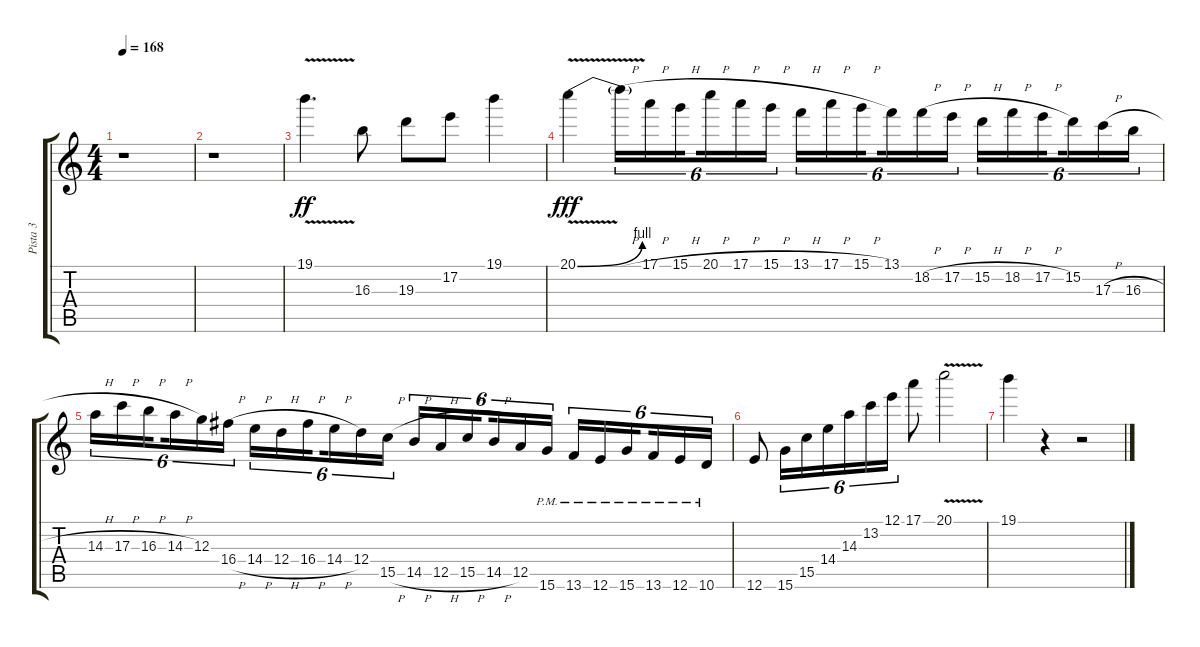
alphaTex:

\track ("Pista 3" "Pista 3") {instrument overdrivenguitar}
\staff {score tabs}
\tuning (E4 B3 G3 D3 A2 E2) {hide}
\ts (4 4)
\tempo 168
\clef g2
\ks c
r.1{dy ff} |
r.1 |
19.1{v}.4{d} 16.3.8 19.3.8 17.2.8 19.1.4 |
20.1{be (bend 0 0 60 4) v}.4{dy fff} 20.1{h t}.16{tu (6 4)} 17.1{h}.16{tu (6 4)} 15.1{h}.16{tu (6 4) beam splitsecondary} 20.1{h}.16{tu (6 4)} 17.1{h}.16{tu (6 4)} 15.1{h}.16{tu (6 4)} 13.1{h}.16{tu (6 4)} 17.1{h}.16{tu (6 4)} 15.1{h}.16{tu (6 4) beam splitsecondary} 13.1.16{tu (6 4)} 18.2{h}.16{tu (6 4)} 17.2{h}.16{tu (6 4)} 15.2{h}.16{tu (6 4)} 18.2{h}.16{tu (6 4)} 17.2{h}.16{tu (6 4) beam splitsecondary} 15.2.16{tu (6 4)} 17.3{h}.16{tu (6 4)} 16.3{h}.16{tu (6 4)} |
14.3{h}.16{tu (6 4)} 17.3{h}.16{tu (6 4)} 16.3{h}.16{tu (6 4) beam splitsecondary} 14.3{h}.16{tu (6 4)} 12.3.16{tu (6 4)} 16.4{h}.16{tu (6 4)} 14.4{h}.16{tu (6 4)} 12.4{h}.16{tu (6 4)} 16.4{h}.16{tu (6 4) beam splitsecondary} 14.4{h}.16{tu (6 4)} 12.4.16{tu (6 4)} 15.5{h}.16{tu (6 4)} 14.5{h}.16{tu (6 4)} 12.5{h}.16{tu (6 4)} 15.5{h}.16{tu (6 4) beam splitsecondary} 14.5{h}.16{tu (6 4)} 12.5.16{tu (6 4)} 15.6{pm}.16{tu (6 4)} 13.6{pm}.16{tu (6 4)} 12.6{pm}.16{tu (6 4)} 15.6{pm}.16{tu (6 4) beam splitsecondary} 13.6{pm}.16{tu (6 4)} 12.6{pm}.16{tu (6 4)} 10.6{pm}.16{tu (6 4)} |
12.6.8 15.6.16{tu (6 4)} 15.5.16{tu (6 4)} 14.4.16{tu (6 4)} 14.3.16{tu (6 4)} 13.2.16{tu (6 4)} 12.1.16{tu (6 4)} 17.1.8 20.1{v}.2 |
19.1.4 r.4 r.2
